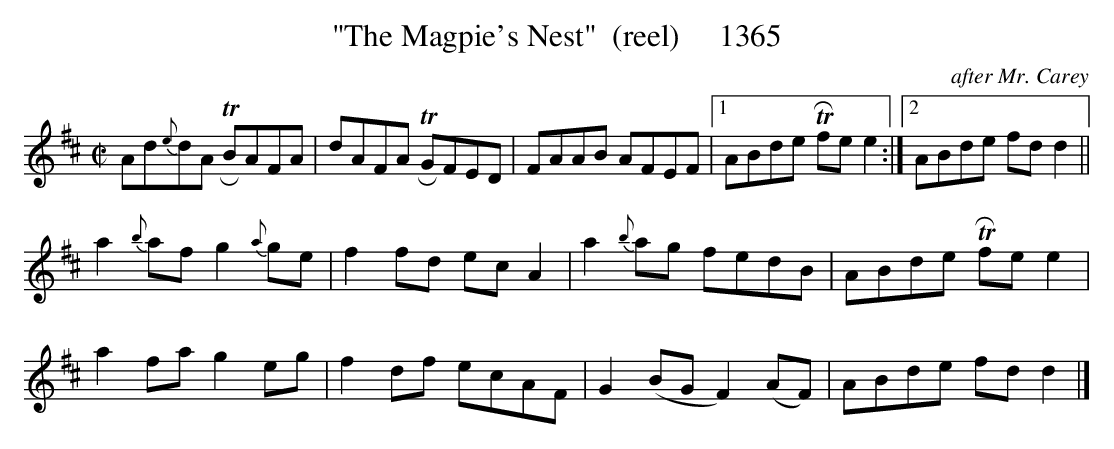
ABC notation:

X:1
T:"The Magpie's Nest"  (reel)     1365
C:after Mr. Carey
BRENNAN July 2003 (HTTP://WWW.SOSYOURMOM.COM)
M:C|
L:1/8
K:D
Ad{e}dA TRBAFA|dAFA TRGFED|FAAB AFEF|[1ABde TRfe e2:|[2ABde fd d2||
a2{b}af g2{a}ge|f2fd ec A2|a2{b}ag fedB|ABde TRfe e2|
a2fa g2eg|f2df ecAF|G2(BG F2)(AF)|ABde fd d2|]
